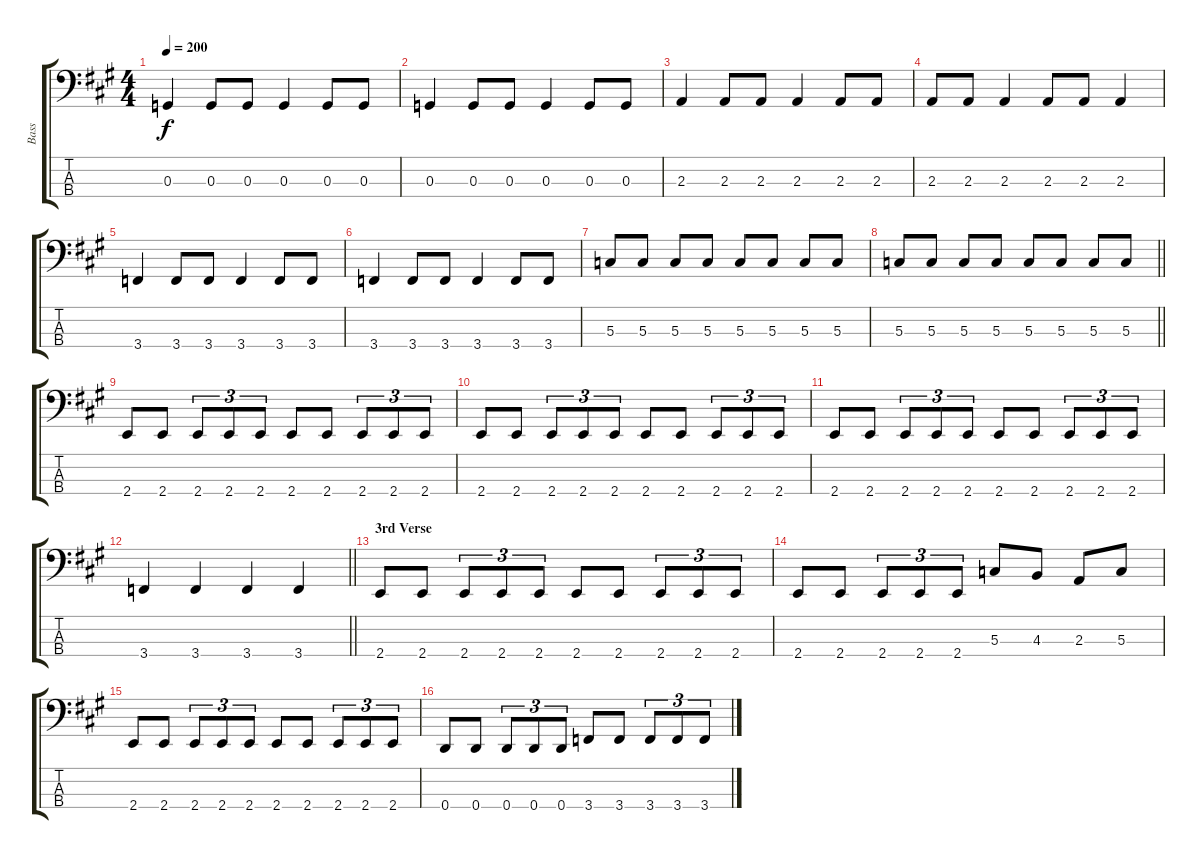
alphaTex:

\track ("Bass" "Bass") {instrument electricbassfinger}
\staff {score tabs}
\tuning (F2 C2 G1 D1) {hide}
\ts (4 4)
\tempo 200
\clef f4
\ks f#minor
0.3.4{dy f} 0.3.8 0.3.8 0.3.4 0.3.8 0.3.8 |
0.3.4 0.3.8 0.3.8 0.3.4 0.3.8 0.3.8 |
2.3.4 2.3.8 2.3.8 2.3.4 2.3.8 2.3.8 |
2.3.8 2.3.8 2.3.4 2.3.8 2.3.8 2.3.4 |
3.4.4 3.4.8 3.4.8 3.4.4 3.4.8 3.4.8 |
3.4.4 3.4.8 3.4.8 3.4.4 3.4.8 3.4.8 |
5.3.8 5.3.8 5.3.8 5.3.8 5.3.8 5.3.8 5.3.8 5.3.8 |
\barLineRight lightlight
5.3.8 5.3.8 5.3.8 5.3.8 5.3.8 5.3.8 5.3.8 5.3.8 |
2.4.8 2.4.8 2.4.8{tu (3 2)} 2.4.8{tu (3 2)} 2.4.8{tu (3 2)} 2.4.8 2.4.8 2.4.8{tu (3 2)} 2.4.8{tu (3 2)} 2.4.8{tu (3 2)} |
2.4.8 2.4.8 2.4.8{tu (3 2)} 2.4.8{tu (3 2)} 2.4.8{tu (3 2)} 2.4.8 2.4.8 2.4.8{tu (3 2)} 2.4.8{tu (3 2)} 2.4.8{tu (3 2)} |
2.4.8 2.4.8 2.4.8{tu (3 2)} 2.4.8{tu (3 2)} 2.4.8{tu (3 2)} 2.4.8 2.4.8 2.4.8{tu (3 2)} 2.4.8{tu (3 2)} 2.4.8{tu (3 2)} |
\barLineRight lightlight
3.4.4 3.4.4 3.4.4 3.4.4 |
\section ("" "3rd Verse")
2.4.8 2.4.8 2.4.8{tu (3 2)} 2.4.8{tu (3 2)} 2.4.8{tu (3 2)} 2.4.8 2.4.8 2.4.8{tu (3 2)} 2.4.8{tu (3 2)} 2.4.8{tu (3 2)} |
2.4.8 2.4.8 2.4.8{tu (3 2)} 2.4.8{tu (3 2)} 2.4.8{tu (3 2)} 5.3.8 4.3.8 2.3.8 5.3.8 |
2.4.8 2.4.8 2.4.8{tu (3 2)} 2.4.8{tu (3 2)} 2.4.8{tu (3 2)} 2.4.8 2.4.8 2.4.8{tu (3 2)} 2.4.8{tu (3 2)} 2.4.8{tu (3 2)} |
0.4.8 0.4.8 0.4.8{tu (3 2)} 0.4.8{tu (3 2)} 0.4.8{tu (3 2)} 3.4.8 3.4.8 3.4.8{tu (3 2)} 3.4.8{tu (3 2)} 3.4.8{tu (3 2)}
